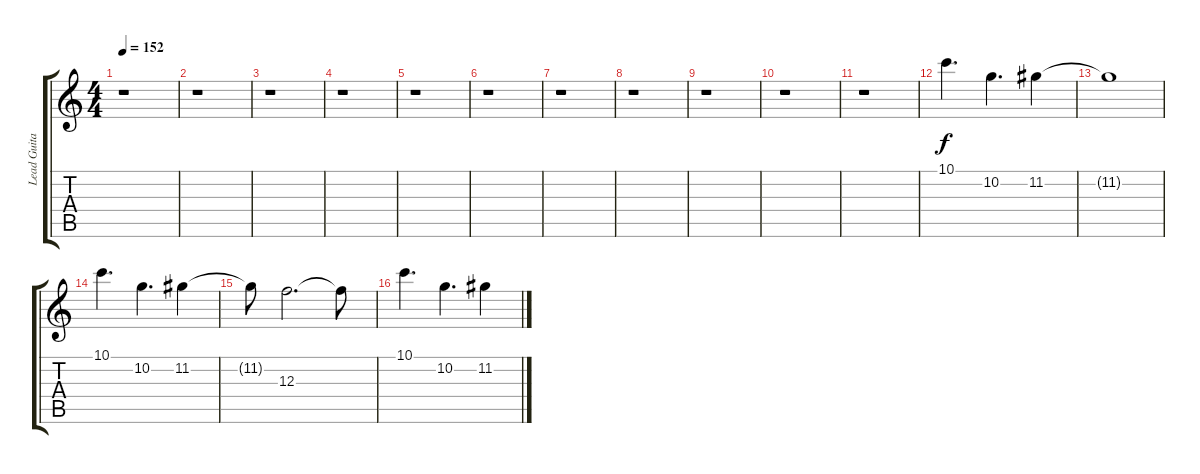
\track ("Lead Guitar " "Lead Guita") {instrument distortionguitar}
\staff {score tabs}
\tuning (D4 A3 F3 C3 G2 C2) {hide}
\ts (4 4)
\tempo 152
\clef g2
\ks c
r.1{dy f} |
r.1 |
r.1 |
r.1 |
r.1 |
r.1 |
r.1 |
r.1 |
r.1 |
r.1 |
r.1 |
10.1.4{d} 10.2.4{d} 11.2.4 |
11.2{t}.1 |
10.1.4{d} 10.2.4{d} 11.2.4 |
11.2{t}.8 12.3.2{d} 12.3{t}.8 |
10.1.4{d} 10.2.4{d} 11.2.4
